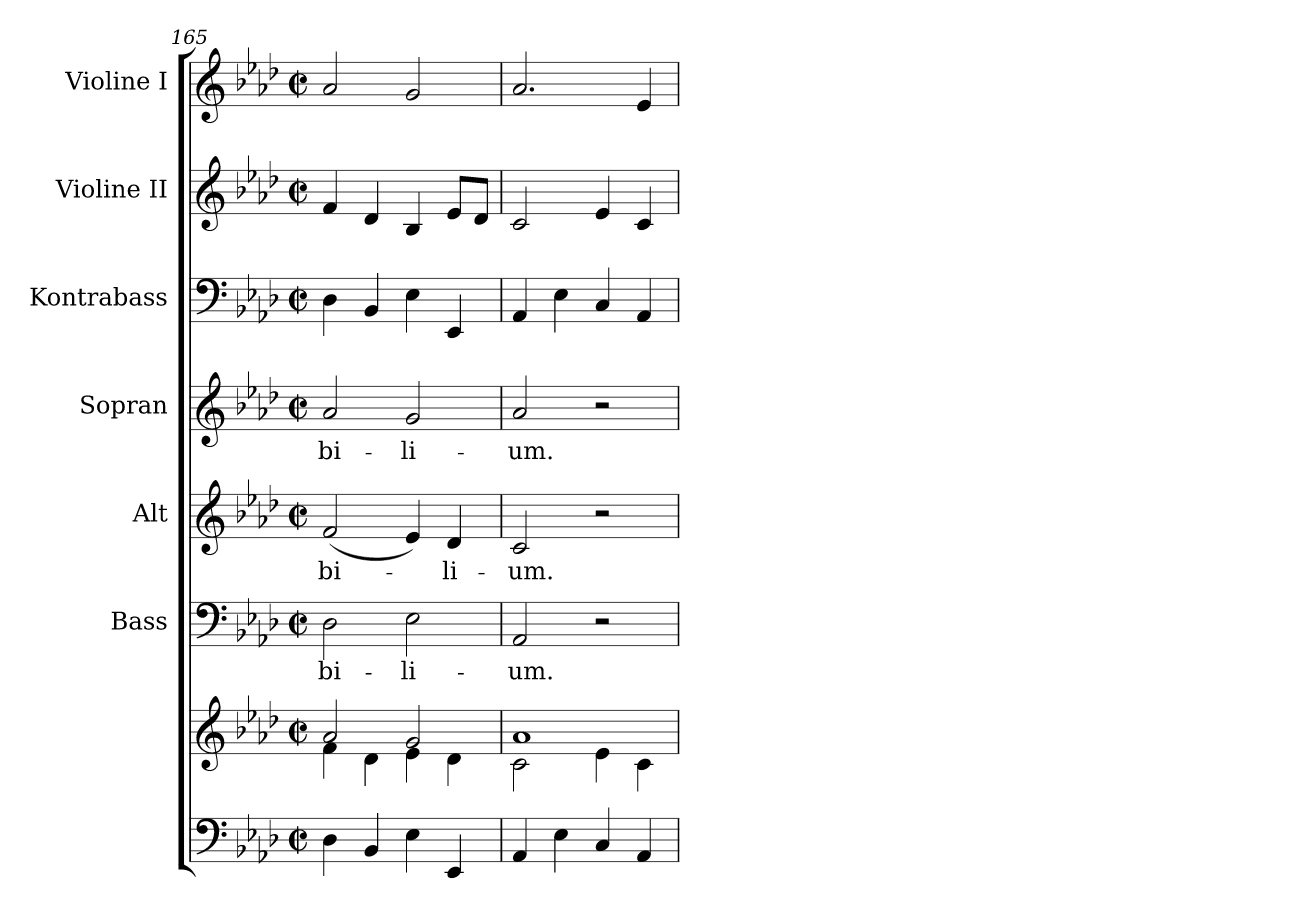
**kern	**kern	**kern	**text	**kern	**text	**kern	**text	**kern	**kern	**kern
*part7	*part7	*part6	*part6	*part5	*part5	*part4	*part4	*part3	*part2	*part1
*staff8	*staff7	*staff6	*staff6	*staff5	*staff5	*staff4	*staff4	*staff3	*staff2	*staff1
*	*	*I"Bass	*	*I"Alt	*	*I"Sopran	*	*I"Kontrabass	*I"Violine II	*I"Violine I
*	*	*I'B.	*	*I'A.	*	*I'S.	*	*I'Kb.	*I'Vl. II	*I'Vl. I
*clefF4	*clefG2	*clefF4	*	*clefG2	*	*clefG2	*	*clefF4	*clefG2	*clefG2
*	*	*	*	*	*	*	*	*ITrd7c12	*	*
*k[b-e-a-d-]	*k[b-e-a-d-]	*k[b-e-a-d-]	*	*k[b-e-a-d-]	*	*k[b-e-a-d-]	*	*k[b-e-a-d-]	*k[b-e-a-d-]	*k[b-e-a-d-]
*A-:	*A-:	*A-:	*	*A-:	*	*A-:	*	*A-:	*A-:	*A-:
*M2/2	*M2/2	*M2/2	*	*M2/2	*	*M2/2	*	*M2/2	*M2/2	*M2/2
*met(c|)	*met(c|)	*met(c|)	*	*met(c|)	*	*met(c|)	*	*met(c|)	*met(c|)	*met(c|)
=165	=165	=165	=165	=165	=165	=165	=165	=165	=165	=165
*	*^	*	*	*	*	*	*	*	*	*
!	!	!	!	!LO:LY:b	!	!LO:LY:b	!	!LO:LY:b	!	!	!
4D-\	2a-/	4f\	2D-\	-bi-	(<2f/	-bi-	2a-/	-bi-	4DD-\	4f/	2a-/
4BB-/	.	4d-\	.	.	.	.	.	.	4BBB-/	4d-/	.
!	!	!	!	!LO:LY:b	!	!	!	!LO:LY:b	!	!	!
4E-\	2g/	4e-\	2E-\	-li-	4e-/)	.	2g/	-li-	4EE-\	4B-/	2g/
!	!	!	!	!	!	!LO:LY:b	!	!	!	!	!
4EE-/	.	4d-\	.	.	4d-/	-li-	.	.	4EEE-/	8e-/L	.
.	.	.	.	.	.	.	.	.	.	8d-/J	.
=166	=166	=166	=166	=166	=166	=166	=166	=166	=166	=166	=166
!	!	!	!	!LO:LY:b	!	!LO:LY:b	!	!LO:LY:b	!	!	!
4AA-/	1a-	2c\	2AA-/	-um.	2c/	-um.	2a-/	-um.	4AAA-/	2c/	2.a-/
4E-\	.	.	.	.	.	.	.	.	4EE-\	.	.
4C/	.	4e-\	2r	.	2r	.	2r	.	4CC/	4e-/	.
4AA-/	.	4c\	.	.	.	.	.	.	4AAA-/	4c/	4e-/
*	*v	*v	*	*	*	*	*	*	*	*	*
=	=	=	=	=	=	=	=	=	=	=
*-	*-	*-	*-	*-	*-	*-	*-	*-	*-	*-
